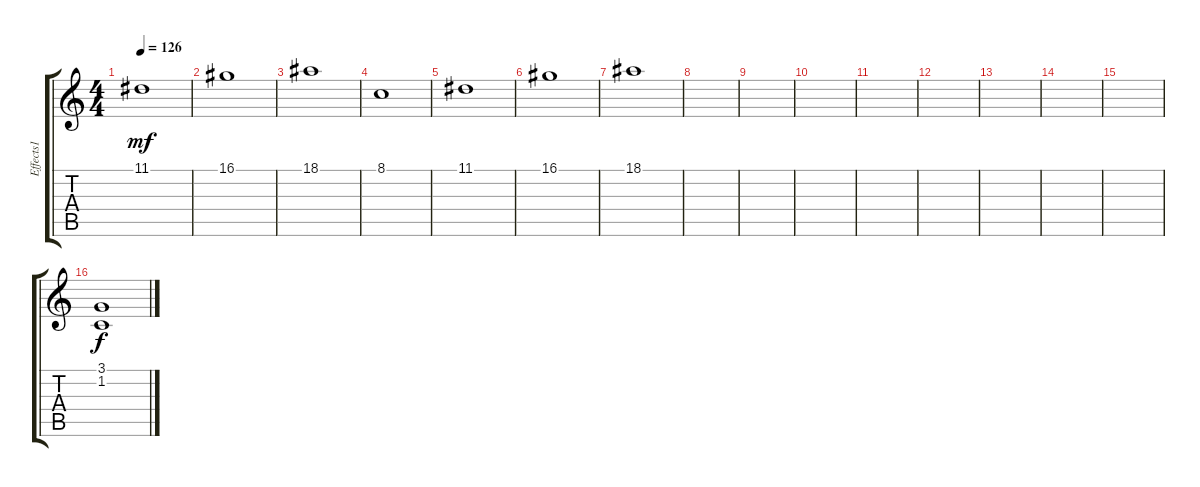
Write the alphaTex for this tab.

\track ("Effects1" "Effects1") {instrument pad2warm}
\staff {score tabs}
\tuning (E4 B3 G3 D3 A2 E2) {hide}
\ts (4 4)
\tempo 126
\clef g2
\ks c
11.1.1{dy mf} |
16.1.1 |
18.1.1 |
8.1.1 |
11.1.1 |
16.1.1 |
18.1.1 |
|
|
|
|
|
|
|
|
(3.1 1.2).1{dy f}
